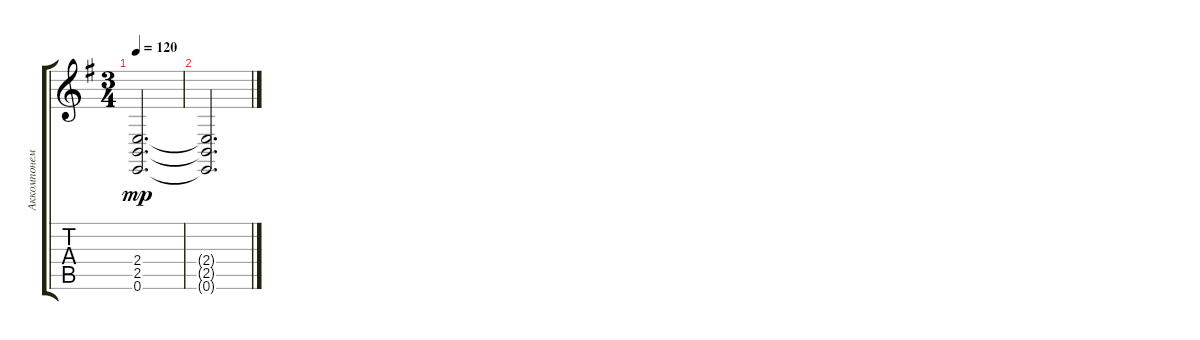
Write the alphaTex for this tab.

\track ("Аккомпонемент-проигрыш" "Аккомпонем") {instrument rockorgan}
\staff {score tabs}
\tuning (E4 B3 G3 D3 A2 E2) {hide}
\ts (3 4)
\tempo 120
\clef g2
\ks g
(2.4 2.5 0.6).2{d dy mp} |
(2.4{t} 2.5{t} 0.6{t}).2{d}
